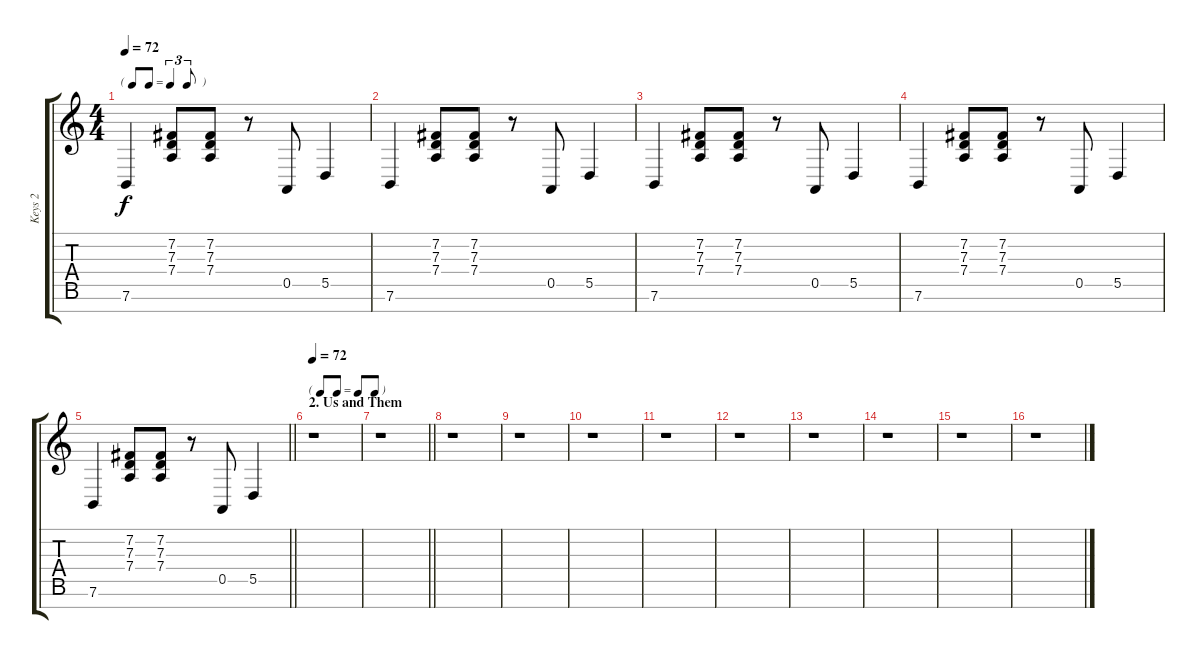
\track ("Keys 2" "Keys 2") {instrument electricgrandpiano}
\staff {score tabs}
\tuning (E4 B3 G3 D3 A2 E2 B1) {hide}
\ts (4 4)
\tf triplet8th
\tempo 72
\clef g2
\ks c
7.6.4{dy f} (7.2 7.3 7.4).8 (7.2 7.3 7.4).8 r.8 0.5.8 5.5.4 |
7.6.4{volume 0} (7.2 7.3 7.4).8 (7.2 7.3 7.4).8 r.8 0.5.8 5.5.4 |
7.6.4 (7.2 7.3 7.4).8 (7.2 7.3 7.4).8 r.8 0.5.8 5.5.4 |
7.6.4 (7.2 7.3 7.4).8 (7.2 7.3 7.4).8 r.8 0.5.8 5.5.4 |
\barLineRight lightlight
7.6.4 (7.2 7.3 7.4).8 (7.2 7.3 7.4).8 r.8 0.5.8 5.5.4 |
\tf none
\section ("" "2. Us and Them")
\tempo 72
r.1 |
\barLineRight lightlight
r.1 |
r.1 |
r.1 |
r.1 |
r.1 |
r.1 |
r.1 |
r.1 |
r.1 |
r.1
